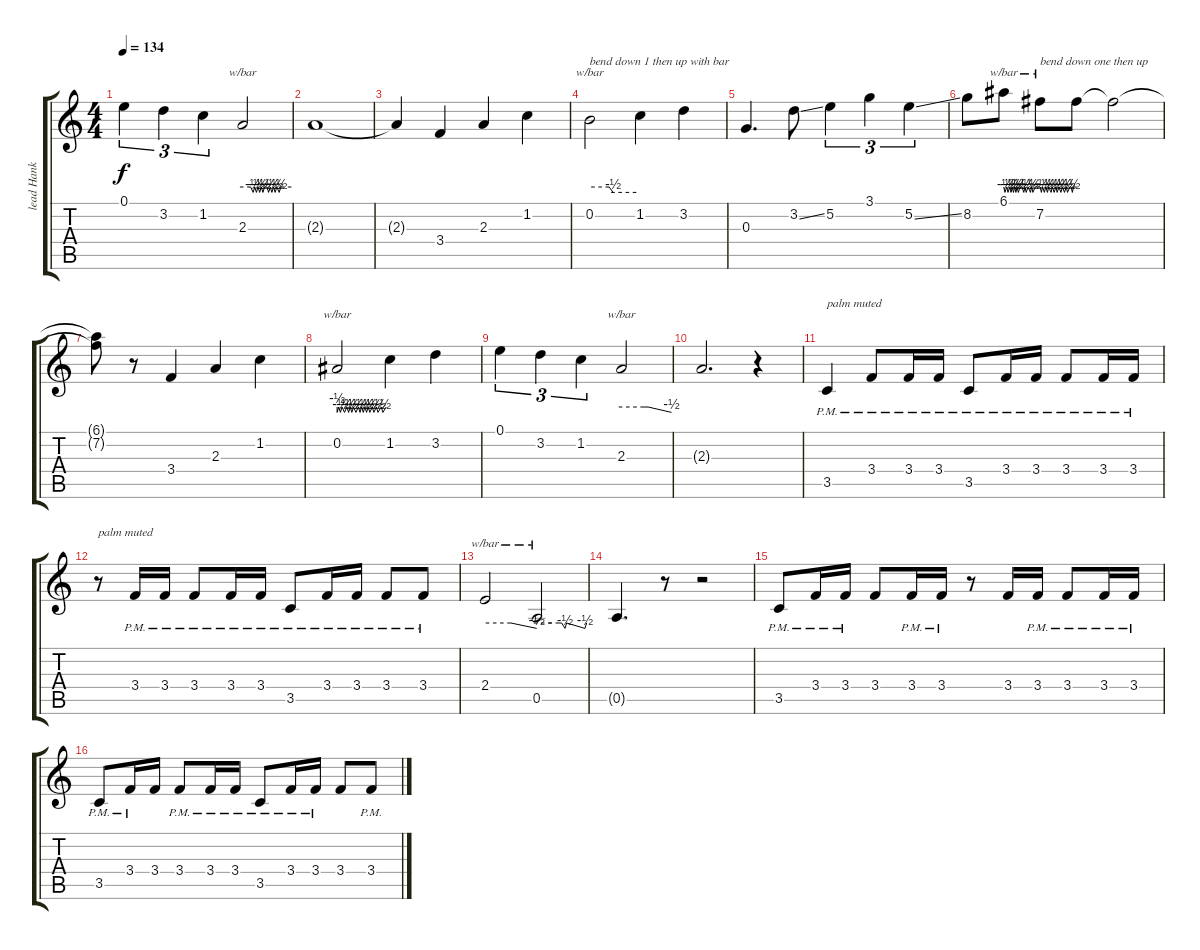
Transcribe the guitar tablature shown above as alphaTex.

\track ("lead Hank Marvin" "lead Hank ") {instrument electricguitarclean}
\staff {score tabs}
\tuning (E4 B3 G3 D3 A2 E2) {hide}
\ts (4 4)
\tempo 134
\clef g2
\ks c
0.1.4{tu (3 2) dy f} 3.2.4{tu (3 2)} 1.2.4{tu (3 2)} 2.3.2{tbe (custom default 0 0 10 0 13 -2 15 0 17 -2 19 0 21 -2 23 0 25 -2 27 0 30 0 32 -2 34 0 36 -2 38 0 40 -2 42 0 45 -2 47 0 60 0)} |
2.3{t}.1 |
2.3{t}.4 3.4.4 2.3.4 1.2.4 |
0.2.2{tbe (custom default 0 0 25 0 30 -2 60 -2) txt "bend down 1 then up with bar"} 1.2.4 3.2.4 |
0.3.4{d} 3.2{ss}.8 5.2.4{tu (3 2)} 3.1.4{tu (3 2)} 5.2{ss}.4{tu (3 2)} |
8.2.8 6.1.8{tbe (custom default 0 0 2 -2 5 0 7 -2 10 0 12 -2 14 0 16 -2 18 0 20 -2 22 0 24 -2 27 0 30 0 33 -2 35 0 37 -2 40 0 44 -2 46 0 48 -2 52 0 60 0)} 7.2.8{tbe (custom default 0 0 2 -2 4 0 7 -2 9 0 12 -2 14 0 18 -2 20 0 23 -2 26 0 28 -2 31 0 34 -2 37 0 40 -2 43 0 45 -2 49 0 51 0 53 -2 55 0 60 0) txt "bend down one then up"} 7.2{t}.8 7.2{t}.2 |
(6.1{t} 7.2{t}).8 r.8 3.4.4 2.3.4 1.2.4 |
0.2.2{tbe (custom default 0 -2 2 0 4 -2 6 0 9 -2 12 0 14 -2 16 0 18 -2 20 0 23 -2 26 0 28 -2 30 0 32 -2 34 0 36 -2 38 0 40 -2 43 0 45 -2 48 0 50 -2 54 0 56 -2 60 0)} 1.2.4 3.2.4 |
0.1.4{tu (3 2)} 3.2.4{tu (3 2)} 1.2.4{tu (3 2)} 2.3.2{tbe (custom default 0 0 27 0 32 0 60 -2)} |
2.3{t}.2{d} r.4 |
3.5{pm}.4{txt "palm muted"} 3.4{pm}.8 3.4{pm}.16 3.4{pm}.16 3.5{pm}.8 3.4{pm}.16 3.4{pm}.16 3.4{pm}.8 3.4{pm}.16 3.4{pm}.16 |
r.8{txt "palm muted"} 3.4{pm}.16 3.4{pm}.16 3.4{pm}.8 3.4{pm}.16 3.4{pm}.16 3.5{pm}.8 3.4{pm}.16 3.4{pm}.16 3.4{pm}.8 3.4{pm}.8 |
2.4.2{tbe (custom default 0 0 30 0 60 -2)} 0.5.2{tbe (custom default 0 0 18 0 27 0 30 0 34 -2 36 0 58 -2 60 0)} |
0.5{t}.4{d} r.8 r.2 |
3.5{pm}.8 3.4{pm}.16 3.4{pm}.16 3.4.8 3.4{pm}.16 3.4{pm}.16 r.8 3.4.16 3.4{pm}.16 3.4{pm}.8 3.4{pm}.16 3.4{pm}.16 |
3.5{pm}.8 3.4{pm}.16 3.4.16 3.4{pm}.8 3.4{pm}.16 3.4{pm}.16 3.5{pm}.8 3.4{pm}.16 3.4{pm}.16 3.4.8 3.4{pm}.8
